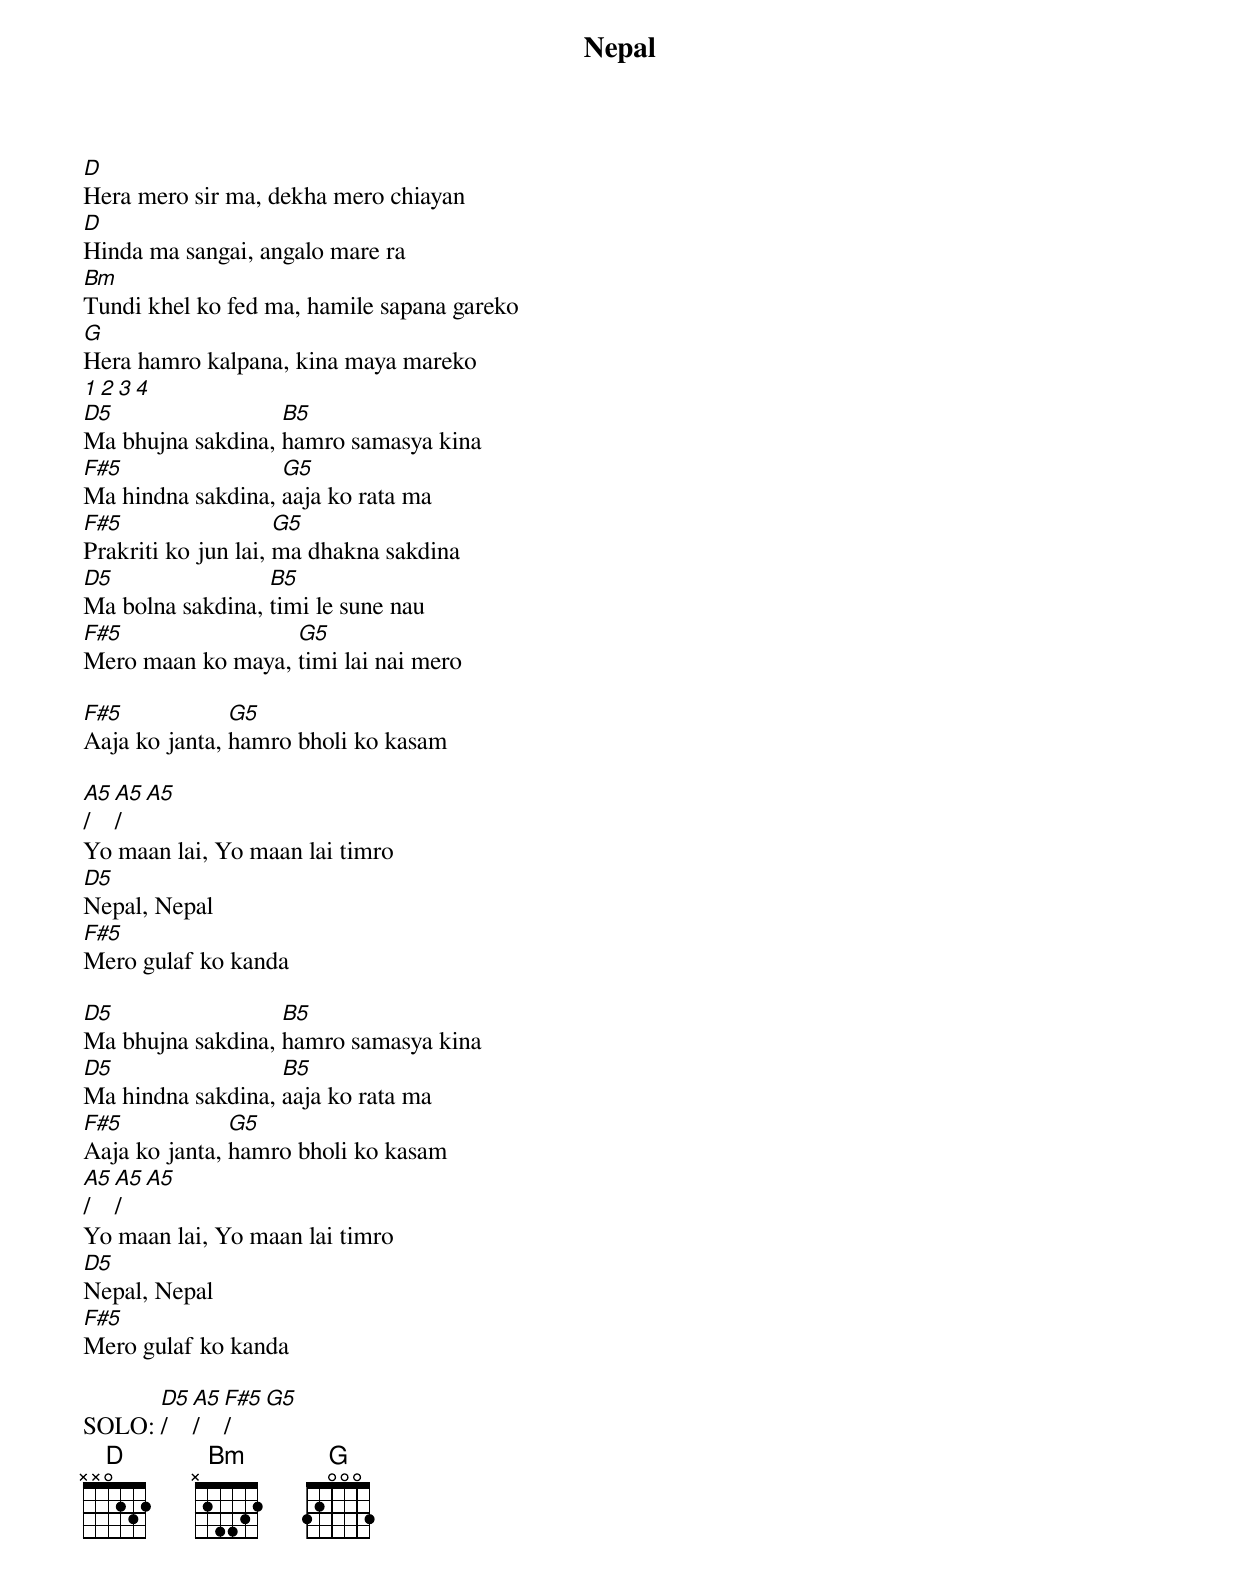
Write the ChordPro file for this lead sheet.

{title: Nepal}
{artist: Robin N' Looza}

[D]Hera mero sir ma, dekha mero chiayan
[D]Hinda ma sangai, angalo mare ra
[Bm]Tundi khel ko fed ma, hamile sapana gareko
[G]Hera hamro kalpana, kina maya mareko
[1 2 3 4]
[D5]Ma bhujna sakdina, [B5]hamro samasya kina
[F#5]Ma hindna sakdina, [G5]aaja ko rata ma
[F#5]Prakriti ko jun lai, [G5]ma dhakna sakdina
[D5]Ma bolna sakdina, [B5]timi le sune nau
[F#5]Mero maan ko maya, [G5]timi lai nai mero

[F#5]Aaja ko janta, [G5]hamro bholi ko kasam

[A5]/[A5]/[A5]
Yo maan lai, Yo maan lai timro
[D5]Nepal, Nepal
[F#5]Mero gulaf ko kanda

[D5]Ma bhujna sakdina, [B5]hamro samasya kina
[D5]Ma hindna sakdina, [B5]aaja ko rata ma
[F#5]Aaja ko janta, [G5]hamro bholi ko kasam
[A5]/[A5]/[A5]
Yo maan lai, Yo maan lai timro
[D5]Nepal, Nepal
[F#5]Mero gulaf ko kanda

SOLO: [D5]/[A5]/[F#5]/[G5]
